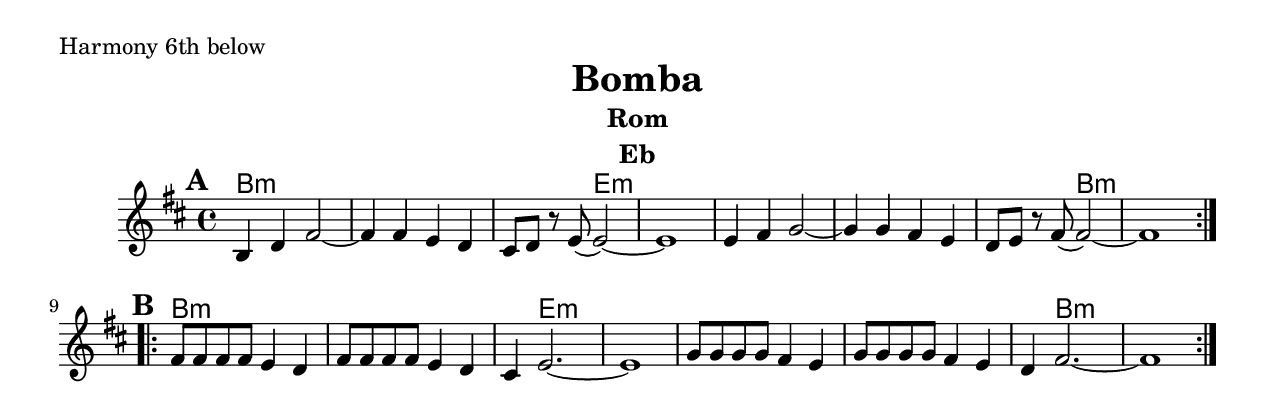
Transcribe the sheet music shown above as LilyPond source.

\version "2.18.0"
\include "english.ly"
\pointAndClickOff
\paper{
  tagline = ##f
  print-all-headers = ##t
  #(set-paper-size "letter")
}
date = #(strftime "%d-%m-%Y" (localtime (current-time)))

%\markup{ \italic{ " Updated " \date  }  }

\markup{ Harmony 6th below  }

%#################################### Melody ########################
melody = \relative c {
  \clef treble
  \key d \minor
  \time 4/4
  \set Score.markFormatter = #format-mark-box-alphabet

  %\partial 16*3 a16 d f   %lead in notes

  \repeat volta 2{
  \mark \default
    d4 f a2~|
    a4 a4 g f
    e8 f r8 g8 (g2)~
    g1

    g4 a bf2~
    bf4 bf a g
    f8 g r8 a8 (a2)~
    a1
  }
  %\alternative { { }{ } }

  \repeat volta 2{
  \mark \default
    a8 a a a g4 f|
    a8 a a a g4 f
    e4 g2.~
    g1

    bf8 bf bf bf a4 g
    bf8 bf bf bf a4 g
    f4 a2.~
    a1
  }
  % \alternative { { }{ } }

}
%################################# Lyrics #####################
%\addlyrics{  }
%################################# Chords #######################
harmonies = \chordmode {
  d1:m
  s1
  s2
  g2:m
  s1*3
  s2
  d2:m
  s1
  %b
  d1:m
  s1
  s4
  g2:m
  s1*3
  s2
  d2:m



}

\score {\transpose c a
  <<
    \new ChordNames {
      \set chordChanges = ##f
      \harmonies
    }
    \new Staff
    \melody
  >>
  \header{
    title= "Bomba"
    subtitle="Rom"
    composer= ""
    instrument = "Eb"
    arranger= ""
  }
  \layout{indent = 1.0\cm}
  \midi {
    \tempo 4 = 120

    % \midi { }
  }
}
%{
% more verses:
\markup{}
\markup {
  \fill-line {
    \hspace #0.1 % distance from left margin
    \column {
      \line { "1."
        \column {
          ""
        }
      }
      \hspace #0.2 % vertical distance between verses
      \line { "2."
        \column {
         ""
        }
      }
    }
    \hspace #0.1  % horiz. distance between columns
    \column {
      \line { "3."
        \column {
          ""
        }
      }
      \hspace #0.2 % distance between verses
      \line { "4."
        \column {
         ""
        }
      }
    }
    \hspace #0.1 % distance to right margin
  }
}

%}
